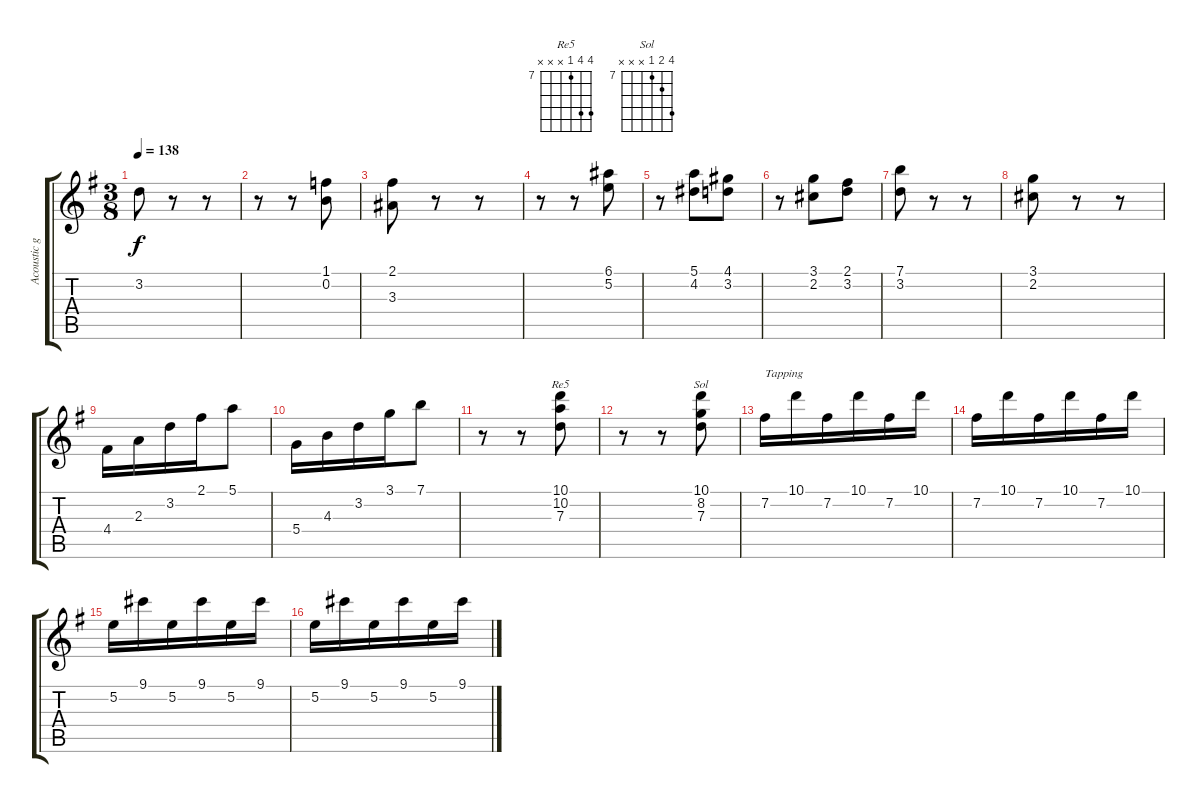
\track ("Acoustic guitar 1" "Acoustic g") {instrument acousticguitarnylon}
\staff {score tabs}
\tuning (E4 B3 G3 D3 A2 E2) {hide}
\chord ("Re5" 10 10 7 x x x) {firstfret 7}
\chord ("Sol" 10 8 7 x x x) {firstfret 7}
\ts (3 8)
\tempo 138
\clef g2
\ks g
3.2.8{dy f} r.8 r.8 |
r.8 r.8 (1.1 0.2).8 |
(2.1 3.3).8 r.8 r.8 |
r.8 r.8 (6.1 5.2).8 |
r.8 (5.1 4.2).8 (4.1 3.2).8 |
r.8 (3.1 2.2).8 (2.1 3.2).8 |
(7.1 3.2).8 r.8 r.8 |
(3.1 2.2).8 r.8 r.8 |
4.4.16 2.3.16 3.2.16 2.1.16 5.1.8 |
5.4.16 4.3.16 3.2.16 3.1.16 7.1.8 |
r.8 r.8 (10.1 10.2 7.3).8{ch "Re5"} |
r.8 r.8 (10.1 8.2 7.3).8{ch "Sol"} |
7.2.16{txt "Tapping"} 10.1.16 7.2.16 10.1.16 7.2.16 10.1.16 |
7.2.16 10.1.16 7.2.16 10.1.16 7.2.16 10.1.16 |
5.2.16 9.1.16 5.2.16 9.1.16 5.2.16 9.1.16 |
5.2.16 9.1.16 5.2.16 9.1.16 5.2.16 9.1.16
